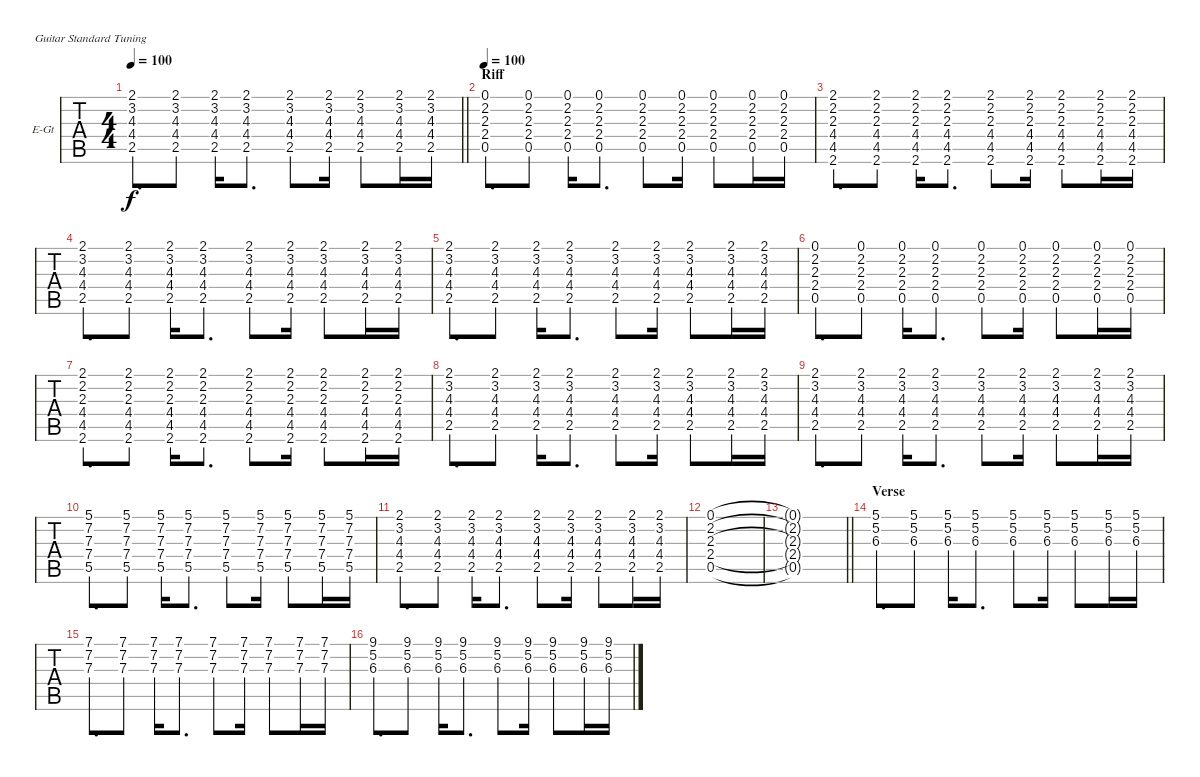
\bracketExtendMode groupsimilarinstruments
\firstSystemTrackNameOrientation horizontal
\otherSystemsTrackNameOrientation horizontal
\track ("Albert" "E-Gt") {instrument distortionguitar}
\staff {tabs}
\tuning (E4 B3 G3 D3 A2 E2)
\ts (4 4)
\tempo 100
\clef g2
\barLineRight lightlight
\ks c
(2.1 3.2 4.3 4.4 2.5).8{d dy f} (2.1 3.2 4.3 4.4 2.5).8 (2.1 3.2 4.3 4.4 2.5).16 (2.1 3.2 4.3 4.4 2.5).8{d} (2.1 3.2 4.3 4.4 2.5).8 (2.1 3.2 4.3 4.4 2.5).16 (2.1 3.2 4.3 4.4 2.5).8 (2.1 3.2 4.3 4.4 2.5).16 (2.1 3.2 4.3 4.4 2.5).16 |
\section ("" "Riff")
\tempo 100
(0.1 2.2 2.3 2.4 0.5).8{d} (0.1 2.2 2.3 2.4 0.5).8 (0.1 2.2 2.3 2.4 0.5).16 (0.1 2.2 2.3 2.4 0.5).8{d} (0.1 2.2 2.3 2.4 0.5).8 (0.1 2.2 2.3 2.4 0.5).16 (0.1 2.2 2.3 2.4 0.5).8 (0.1 2.2 2.3 2.4 0.5).16 (0.1 2.2 2.3 2.4 0.5).16 |
(2.1 2.2 2.3 4.4 4.5 2.6).8{d} (2.1 2.2 2.3 4.4 4.5 2.6).8 (2.1 2.2 2.3 4.4 4.5 2.6).16 (2.1 2.2 2.3 4.4 4.5 2.6).8{d} (2.1 2.2 2.3 4.4 4.5 2.6).8 (2.1 2.2 2.3 4.4 4.5 2.6).16 (2.1 2.2 2.3 4.4 4.5 2.6).8 (2.1 2.2 2.3 4.4 4.5 2.6).16 (2.1 2.2 2.3 4.4 4.5 2.6).16 |
(2.1 3.2 4.3 4.4 2.5).8{d} (2.1 3.2 4.3 4.4 2.5).8 (2.1 3.2 4.3 4.4 2.5).16 (2.1 3.2 4.3 4.4 2.5).8{d} (2.1 3.2 4.3 4.4 2.5).8 (2.1 3.2 4.3 4.4 2.5).16 (2.1 3.2 4.3 4.4 2.5).8 (2.1 3.2 4.3 4.4 2.5).16 (2.1 3.2 4.3 4.4 2.5).16 |
(2.1 3.2 4.3 4.4 2.5).8{d} (2.1 3.2 4.3 4.4 2.5).8 (2.1 3.2 4.3 4.4 2.5).16 (2.1 3.2 4.3 4.4 2.5).8{d} (2.1 3.2 4.3 4.4 2.5).8 (2.1 3.2 4.3 4.4 2.5).16 (2.1 3.2 4.3 4.4 2.5).8 (2.1 3.2 4.3 4.4 2.5).16 (2.1 3.2 4.3 4.4 2.5).16 |
(0.1 2.2 2.3 2.4 0.5).8{d} (0.1 2.2 2.3 2.4 0.5).8 (0.1 2.2 2.3 2.4 0.5).16 (0.1 2.2 2.3 2.4 0.5).8{d} (0.1 2.2 2.3 2.4 0.5).8 (0.1 2.2 2.3 2.4 0.5).16 (0.1 2.2 2.3 2.4 0.5).8 (0.1 2.2 2.3 2.4 0.5).16 (0.1 2.2 2.3 2.4 0.5).16 |
(2.1 2.2 2.3 4.4 4.5 2.6).8{d} (2.1 2.2 2.3 4.4 4.5 2.6).8 (2.1 2.2 2.3 4.4 4.5 2.6).16 (2.1 2.2 2.3 4.4 4.5 2.6).8{d} (2.1 2.2 2.3 4.4 4.5 2.6).8 (2.1 2.2 2.3 4.4 4.5 2.6).16 (2.1 2.2 2.3 4.4 4.5 2.6).8 (2.1 2.2 2.3 4.4 4.5 2.6).16 (2.1 2.2 2.3 4.4 4.5 2.6).16 |
(2.1 3.2 4.3 4.4 2.5).8{d} (2.1 3.2 4.3 4.4 2.5).8 (2.1 3.2 4.3 4.4 2.5).16 (2.1 3.2 4.3 4.4 2.5).8{d} (2.1 3.2 4.3 4.4 2.5).8 (2.1 3.2 4.3 4.4 2.5).16 (2.1 3.2 4.3 4.4 2.5).8 (2.1 3.2 4.3 4.4 2.5).16 (2.1 3.2 4.3 4.4 2.5).16 |
(2.1 3.2 4.3 4.4 2.5).8{d} (2.1 3.2 4.3 4.4 2.5).8 (2.1 3.2 4.3 4.4 2.5).16 (2.1 3.2 4.3 4.4 2.5).8{d} (2.1 3.2 4.3 4.4 2.5).8 (2.1 3.2 4.3 4.4 2.5).16 (2.1 3.2 4.3 4.4 2.5).8 (2.1 3.2 4.3 4.4 2.5).16 (2.1 3.2 4.3 4.4 2.5).16 |
(5.1 7.2 7.3 7.4 5.5).8{d} (5.1 7.2 7.3 7.4 5.5).8 (5.1 7.2 7.3 7.4 5.5).16 (5.1 7.2 7.3 7.4 5.5).8{d} (5.1 7.2 7.3 7.4 5.5).8 (5.1 7.2 7.3 7.4 5.5).16 (5.1 7.2 7.3 7.4 5.5).8 (5.1 7.2 7.3 7.4 5.5).16 (5.1 7.2 7.3 7.4 5.5).16 |
(2.1 3.2 4.3 4.4 2.5).8{d} (2.1 3.2 4.3 4.4 2.5).8 (2.1 3.2 4.3 4.4 2.5).16 (2.1 3.2 4.3 4.4 2.5).8{d} (2.1 3.2 4.3 4.4 2.5).8 (2.1 3.2 4.3 4.4 2.5).16 (2.1 3.2 4.3 4.4 2.5).8 (2.1 3.2 4.3 4.4 2.5).16 (2.1 3.2 4.3 4.4 2.5).16 |
(0.1 2.2 2.3 2.4 0.5).1 |
\barLineRight lightlight
(0.1{t} 2.2{t} 2.3{t} 2.4{t} 0.5{t}).1 |
\section ("" "Verse")
(5.1 5.2 6.3).8{d} (5.1 5.2 6.3).8 (5.1 5.2 6.3).16 (5.1 5.2 6.3).8{d} (5.1 5.2 6.3).8 (5.1 5.2 6.3).16 (5.1 5.2 6.3).8 (5.1 5.2 6.3).16 (5.1 5.2 6.3).16 |
(7.1 7.2 7.3).8{d} (7.1 7.2 7.3).8 (7.1 7.2 7.3).16 (7.1 7.2 7.3).8{d} (7.1 7.2 7.3).8 (7.1 7.2 7.3).16 (7.1 7.2 7.3).8 (7.1 7.2 7.3).16 (7.1 7.2 7.3).16 |
(9.1 5.2 6.3).8{d} (9.1 5.2 6.3).8 (9.1 5.2 6.3).16 (9.1 5.2 6.3).8{d} (9.1 5.2 6.3).8 (9.1 5.2 6.3).16 (9.1 5.2 6.3).8 (9.1 5.2 6.3).16 (9.1 5.2 6.3).16
